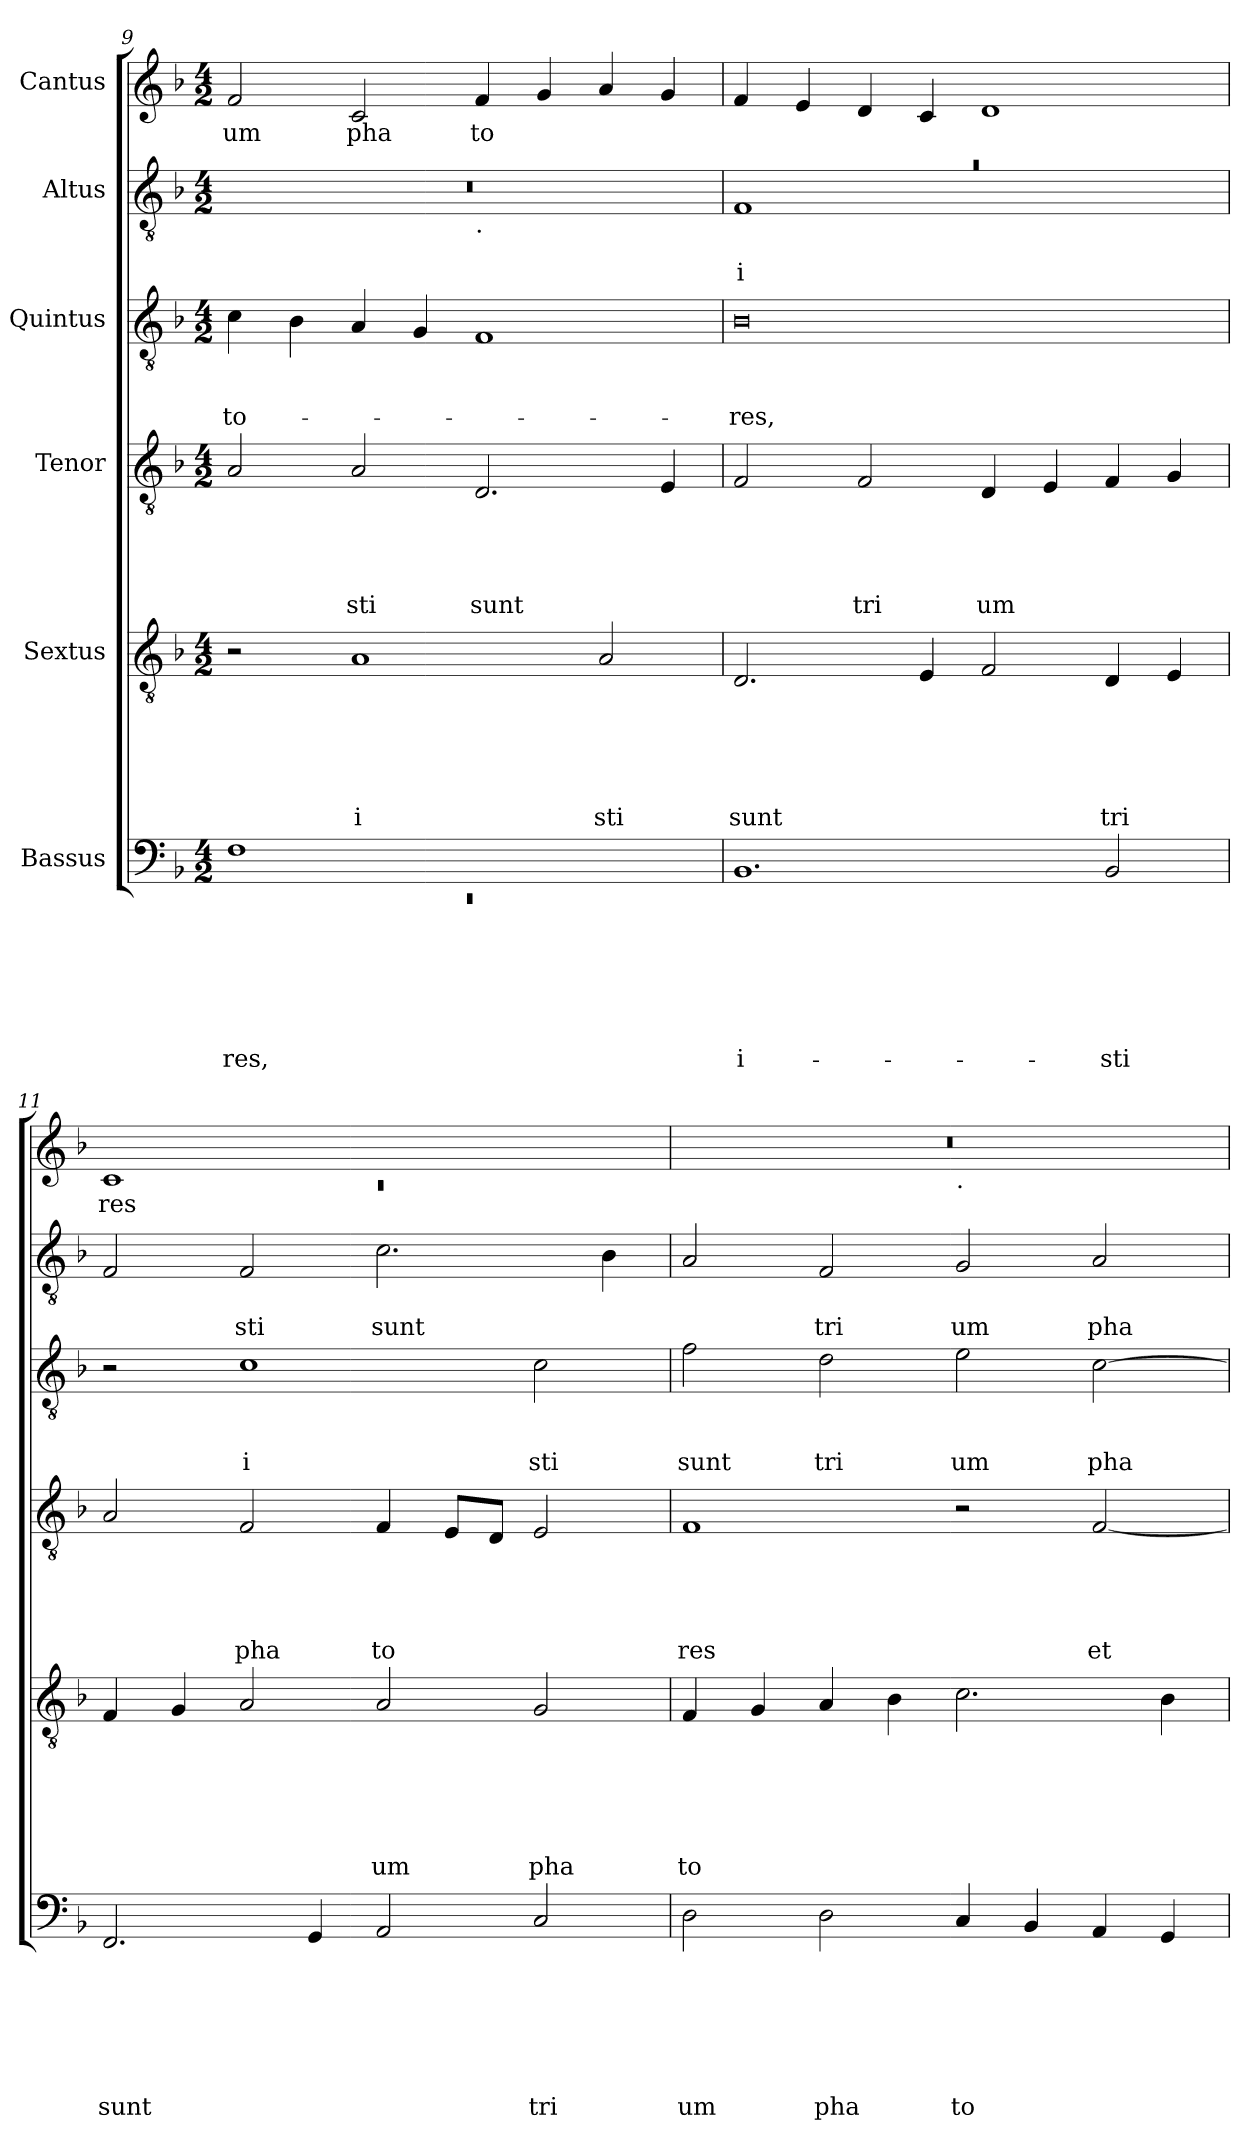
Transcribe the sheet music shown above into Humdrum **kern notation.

**kern	**text	**text	**text	**text	**text	**text	**text	**kern	**text	**text	**text	**text	**text	**text	**kern	**text	**text	**text	**text	**text	**kern	**text	**text	**text	**kern	**text	**text	**kern	**text
*part6	*part6	*part6	*part6	*part6	*part6	*part6	*part6	*part5	*part5	*part5	*part5	*part5	*part5	*part5	*part4	*part4	*part4	*part4	*part4	*part4	*part3	*part3	*part3	*part3	*part2	*part2	*part2	*part1	*part1
*staff6	*staff6	*staff6	*staff6	*staff6	*staff6	*staff6	*staff6	*staff5	*staff5	*staff5	*staff5	*staff5	*staff5	*staff5	*staff4	*staff4	*staff4	*staff4	*staff4	*staff4	*staff3	*staff3	*staff3	*staff3	*staff2	*staff2	*staff2	*staff1	*staff1
*I"Bassus	*	*	*	*	*	*	*	*I"Sextus	*	*	*	*	*	*	*I"Tenor	*	*	*	*	*	*I"Quintus	*	*	*	*I"Altus	*	*	*I"Cantus	*
*clefF4	*	*	*	*	*	*	*	*clefGv2	*	*	*	*	*	*	*clefGv2	*	*	*	*	*	*clefGv2	*	*	*	*clefGv2	*	*	*clefG2	*
*k[b-]	*	*	*	*	*	*	*	*k[b-]	*	*	*	*	*	*	*k[b-]	*	*	*	*	*	*k[b-]	*	*	*	*k[b-]	*	*	*k[b-]	*
*F:	*	*	*	*	*	*	*	*F:	*	*	*	*	*	*	*F:	*	*	*	*	*	*F:	*	*	*	*F:	*	*	*F:	*
*M4/2	*	*	*	*	*	*	*	*M4/2	*	*	*	*	*	*	*M4/2	*	*	*	*	*	*M4/2	*	*	*	*M4/2	*	*	*M4/2	*
=9	=9	=9	=9	=9	=9	=9	=9	=9	=9	=9	=9	=9	=9	=9	=9	=9	=9	=9	=9	=9	=9	=9	=9	=9	=9	=9	=9	=9	=9
*^	*	*	*	*	*	*	*	*	*	*	*	*	*	*	*	*	*	*	*	*	*	*	*	*	*	*	*	*	*
!	!LO:N:vis=1	!	!	!	!	!	!	!LO:LY:b	!	!	!	!	!	!	!	!	!	!	!	!	!	!	!	!	!LO:LY:b	!	!	!	!	!LO:LY:b
*	*	*	*	*	*	*	*	*	*	*	*	*	*	*	*	*	*	*	*	*	*	*	*	*	*	*^	*	*	*	*
1F	0rEE	.	.	.	.	.	.	-res,	2r	.	.	.	.	.	.	2A/	.	.	.	.	.	4c\	.	.	-to-	0r	1ryy	.	.	2f/	um
.	.	.	.	.	.	.	.	.	.	.	.	.	.	.	.	.	.	.	.	.	.	4B-\	.	.	.	.	.	.	.	.	.
!	!	!	!	!	!	!	!	!	!	!	!	!	!	!	!LO:LY:b	!	!	!	!	!	!LO:LY:b	!	!	!	!	!	!	!	!	!	!LO:LY:b
.	.	.	.	.	.	.	.	.	1A	.	.	.	.	.	i	2A/	.	.	.	.	sti	4A/	.	.	.	.	.	.	.	2c/	pha
.	.	.	.	.	.	.	.	.	.	.	.	.	.	.	.	.	.	.	.	.	.	4G/	.	.	.	.	.	.	.	.	.
!	!	!	!	!	!	!	!	!	!	!	!	!	!	!	!	!	!	!	!	!	!	!	!	!	!	!	!LO:TX:b:t=.	!	!	!	!
!	!	!	!	!	!	!	!	!	!	!	!	!	!	!	!	!	!	!	!	!	!LO:LY:b	!	!	!	!	!	!	!	!	!	!LO:LY:b
1ryy	.	.	.	.	.	.	.	.	.	.	.	.	.	.	.	2.D/	.	.	.	.	sunt	1F	.	.	.	.	1ryy	.	.	4f/	to
.	.	.	.	.	.	.	.	.	.	.	.	.	.	.	.	.	.	.	.	.	.	.	.	.	.	.	.	.	.	4g/	.
!	!	!	!	!	!	!	!	!	!	!	!	!	!	!	!LO:LY:b	!	!	!	!	!	!	!	!	!	!	!	!	!	!	!	!
.	.	.	.	.	.	.	.	.	2A/	.	.	.	.	.	sti	.	.	.	.	.	.	.	.	.	.	.	.	.	.	4a/	.
.	.	.	.	.	.	.	.	.	.	.	.	.	.	.	.	4E/	.	.	.	.	.	.	.	.	.	.	.	.	.	4g/	.
*v	*v	*	*	*	*	*	*	*	*	*	*	*	*	*	*	*	*	*	*	*	*	*	*	*	*	*	*	*	*	*	*
=10	=10	=10	=10	=10	=10	=10	=10	=10	=10	=10	=10	=10	=10	=10	=10	=10	=10	=10	=10	=10	=10	=10	=10	=10	=10	=10	=10	=10	=10	=10
!	!	!	!	!	!	!	!LO:LY:b	!	!	!	!	!	!	!LO:LY:b	!	!	!	!	!	!	!	!	!	!LO:LY:b	!LO:N:vis=1	!	!	!LO:LY:b:rj	!	!
1.BB-	.	.	.	.	.	.	i-	2.D/	.	.	.	.	.	sunt	2F/	.	.	.	.	.	0B-	.	.	-res,	0ra	1F	.	i	4f/	.
.	.	.	.	.	.	.	.	.	.	.	.	.	.	.	.	.	.	.	.	.	.	.	.	.	.	.	.	.	4e/	.
!	!	!	!	!	!	!	!	!	!	!	!	!	!	!	!	!	!	!	!	!LO:LY:b	!	!	!	!	!	!	!	!	!	!
.	.	.	.	.	.	.	.	.	.	.	.	.	.	.	2F/	.	.	.	.	tri	.	.	.	.	.	.	.	.	4d/	.
.	.	.	.	.	.	.	.	4E/	.	.	.	.	.	.	.	.	.	.	.	.	.	.	.	.	.	.	.	.	4c/	.
!	!	!	!	!	!	!	!	!	!	!	!	!	!	!	!	!	!	!	!	!LO:LY:b	!	!	!	!	!	!	!	!	!	!
.	.	.	.	.	.	.	.	2F/	.	.	.	.	.	.	4D/	.	.	.	.	um	.	.	.	.	.	1ryy	.	.	1d	.
.	.	.	.	.	.	.	.	.	.	.	.	.	.	.	4E/	.	.	.	.	.	.	.	.	.	.	.	.	.	.	.
!	!	!	!	!	!	!	!LO:LY:b	!	!	!	!	!	!	!LO:LY:b	!	!	!	!	!	!	!	!	!	!	!	!	!	!	!	!
2BB-/	.	.	.	.	.	.	-sti	4D/	.	.	.	.	.	tri	4F/	.	.	.	.	.	.	.	.	.	.	.	.	.	.	.
.	.	.	.	.	.	.	.	4E/	.	.	.	.	.	.	4G/	.	.	.	.	.	.	.	.	.	.	.	.	.	.	.
*	*	*	*	*	*	*	*	*	*	*	*	*	*	*	*	*	*	*	*	*	*	*	*	*	*v	*v	*	*	*	*
!!LO:PB:g=z
=11	=11	=11	=11	=11	=11	=11	=11	=11	=11	=11	=11	=11	=11	=11	=11	=11	=11	=11	=11	=11	=11	=11	=11	=11	=11	=11	=11	=11	=11
*	*	*	*	*	*	*	*	*	*	*	*	*	*	*	*	*	*	*	*	*	*	*	*	*	*	*	*	*^	*
!	!	!	!	!	!	!	!LO:LY:b	!	!	!	!	!	!	!	!	!	!	!	!	!	!	!	!	!	!	!	!	!	!LO:N:vis=1	!LO:LY:b
2.FF/	.	.	.	.	.	.	sunt	4F/	.	.	.	.	.	.	2A/	.	.	.	.	.	2r	.	.	.	2F/	.	.	1c	0rc	res
.	.	.	.	.	.	.	.	4G/	.	.	.	.	.	.	.	.	.	.	.	.	.	.	.	.	.	.	.	.	.	.
!	!	!	!	!	!	!	!	!	!	!	!	!	!	!	!	!	!	!	!	!LO:LY:b	!	!	!	!LO:LY:b	!	!	!LO:LY:b	!	!	!
.	.	.	.	.	.	.	.	2A/	.	.	.	.	.	.	2F/	.	.	.	.	pha	1c	.	.	i	2F/	.	sti	.	.	.
4GG/	.	.	.	.	.	.	.	.	.	.	.	.	.	.	.	.	.	.	.	.	.	.	.	.	.	.	.	.	.	.
!	!	!	!	!	!	!	!	!	!	!	!	!	!	!LO:LY:b	!	!	!	!	!	!LO:LY:b	!	!	!	!	!	!	!LO:LY:b	!	!	!
2AA/	.	.	.	.	.	.	.	2A/	.	.	.	.	.	um	4F/	.	.	.	.	to	.	.	.	.	2.c\	.	sunt	1ryy	.	.
.	.	.	.	.	.	.	.	.	.	.	.	.	.	.	8E/L	.	.	.	.	.	.	.	.	.	.	.	.	.	.	.
.	.	.	.	.	.	.	.	.	.	.	.	.	.	.	8D/J	.	.	.	.	.	.	.	.	.	.	.	.	.	.	.
!	!	!	!	!	!	!	!LO:LY:b	!	!	!	!	!	!	!LO:LY:b	!	!	!	!	!	!	!	!	!	!LO:LY:b	!	!	!	!	!	!
2C/	.	.	.	.	.	.	tri	2G/	.	.	.	.	.	pha	2E/	.	.	.	.	.	2c\	.	.	sti	.	.	.	.	.	.
.	.	.	.	.	.	.	.	.	.	.	.	.	.	.	.	.	.	.	.	.	.	.	.	.	4B-\	.	.	.	.	.
=12	=12	=12	=12	=12	=12	=12	=12	=12	=12	=12	=12	=12	=12	=12	=12	=12	=12	=12	=12	=12	=12	=12	=12	=12	=12	=12	=12	=12	=12	=12
!	!	!	!	!	!	!	!LO:LY:b	!	!	!	!	!	!	!LO:LY:b	!	!	!	!	!	!LO:LY:b	!	!	!	!LO:LY:b	!	!	!	!	!	!
2D\	.	.	.	.	.	.	um	4F/	.	.	.	.	.	to	1F	.	.	.	.	res	2f\	.	.	sunt	2A/	.	.	0r	1ryy	.
.	.	.	.	.	.	.	.	4G/	.	.	.	.	.	.	.	.	.	.	.	.	.	.	.	.	.	.	.	.	.	.
!	!	!	!	!	!	!	!LO:LY:b	!	!	!	!	!	!	!	!	!	!	!	!	!	!	!	!	!LO:LY:b	!	!	!LO:LY:b	!	!	!
2D\	.	.	.	.	.	.	pha	4A/	.	.	.	.	.	.	.	.	.	.	.	.	2d\	.	.	tri	2F/	.	tri	.	.	.
.	.	.	.	.	.	.	.	4B-\	.	.	.	.	.	.	.	.	.	.	.	.	.	.	.	.	.	.	.	.	.	.
!	!	!	!	!	!	!	!	!	!	!	!	!	!	!	!	!	!	!	!	!	!	!	!	!	!	!	!	!	!LO:TX:b:t=.	!
!	!	!	!	!	!	!	!LO:LY:b	!	!	!	!	!	!	!	!	!	!	!	!	!	!	!	!	!LO:LY:b	!	!	!LO:LY:b	!	!	!
4C/	.	.	.	.	.	.	to	2.c\	.	.	.	.	.	.	2r	.	.	.	.	.	2e\	.	.	um	2G/	.	um	.	1ryy	.
4BB-/	.	.	.	.	.	.	.	.	.	.	.	.	.	.	.	.	.	.	.	.	.	.	.	.	.	.	.	.	.	.
!	!	!	!	!	!	!	!	!	!	!	!	!	!	!	!	!	!	!	!	!LO:LY:b	!	!	!	!LO:LY:b	!	!	!LO:LY:b	!	!	!
4AA/	.	.	.	.	.	.	.	.	.	.	.	.	.	.	[<2F/	.	.	.	.	et	[>2c\	.	.	pha	2A/	.	pha	.	.	.
4GG/	.	.	.	.	.	.	.	4B-\	.	.	.	.	.	.	.	.	.	.	.	.	.	.	.	.	.	.	.	.	.	.
*	*	*	*	*	*	*	*	*	*	*	*	*	*	*	*	*	*	*	*	*	*	*	*	*	*	*	*	*v	*v	*
=	=	=	=	=	=	=	=	=	=	=	=	=	=	=	=	=	=	=	=	=	=	=	=	=	=	=	=	=	=
*-	*-	*-	*-	*-	*-	*-	*-	*-	*-	*-	*-	*-	*-	*-	*-	*-	*-	*-	*-	*-	*-	*-	*-	*-	*-	*-	*-	*-	*-
